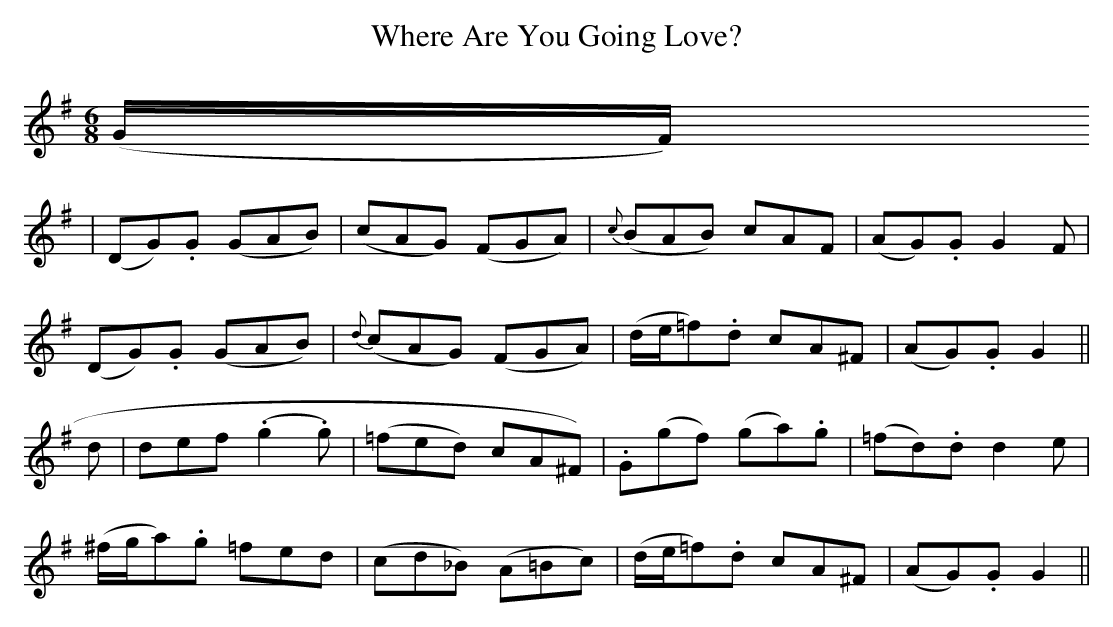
X:1
T: Where Are You Going Love?
M: 6/8
L: 1/8
K: G
(G/2F/2)
| (DG).G (GAB) | (cAG) (FGA) | {c}(BAB) cAF | (AG).G G2 F |
(DG).G (GAB) | {d}(cAG)  (FGA) | (d/2e/2=f).d cA^F | (AG).G G2 ||
d
| def (.g2 .g) | (=fed) cA^F) | .G(gf) (ga).g | (=fd).d d2 e |
(^f/2g/2a).g =fed | (cd_B) (A=Bc) | (d/2e/2=f).d cA^F | (AG).G G2 ||
